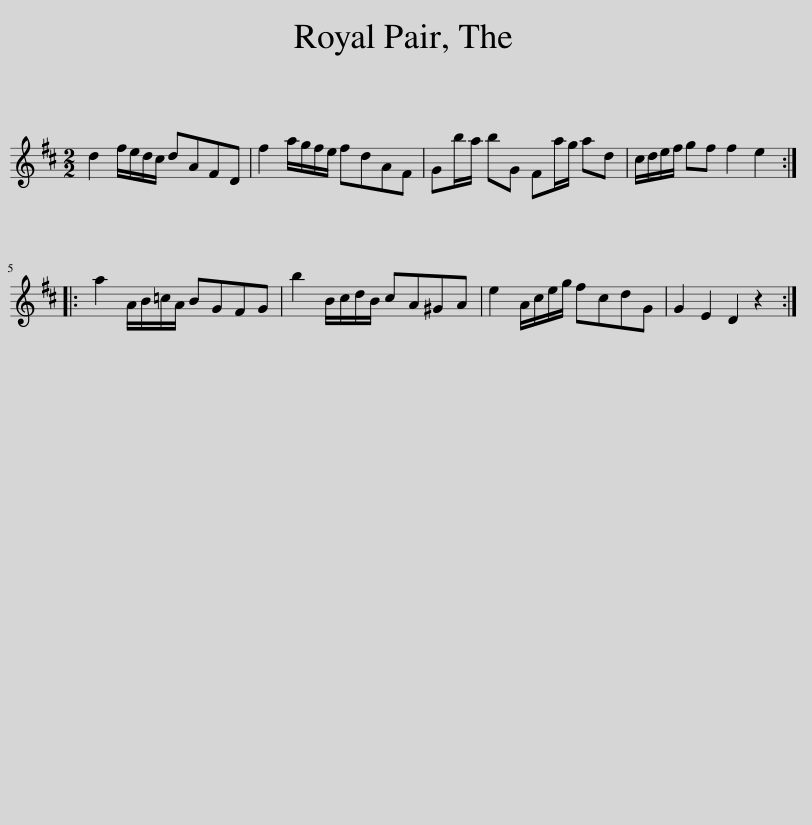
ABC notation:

X:1
L:1/8
M:2/2
I:linebreak $
K:D
V:1 treble
V:1
 d2 f/e/d/c/ dAFD | f2 a/g/f/e/ fdAF | Gb/a/ bG Fa/g/ ad | c/d/e/f/ gf f2 e2 ::$ a2 A/B/=c/A/ BGFG | %5
 b2 B/c/d/B/ cA^GA | e2 A/c/e/g/ fcdG | G2 E2 D2 z2 :| %8
